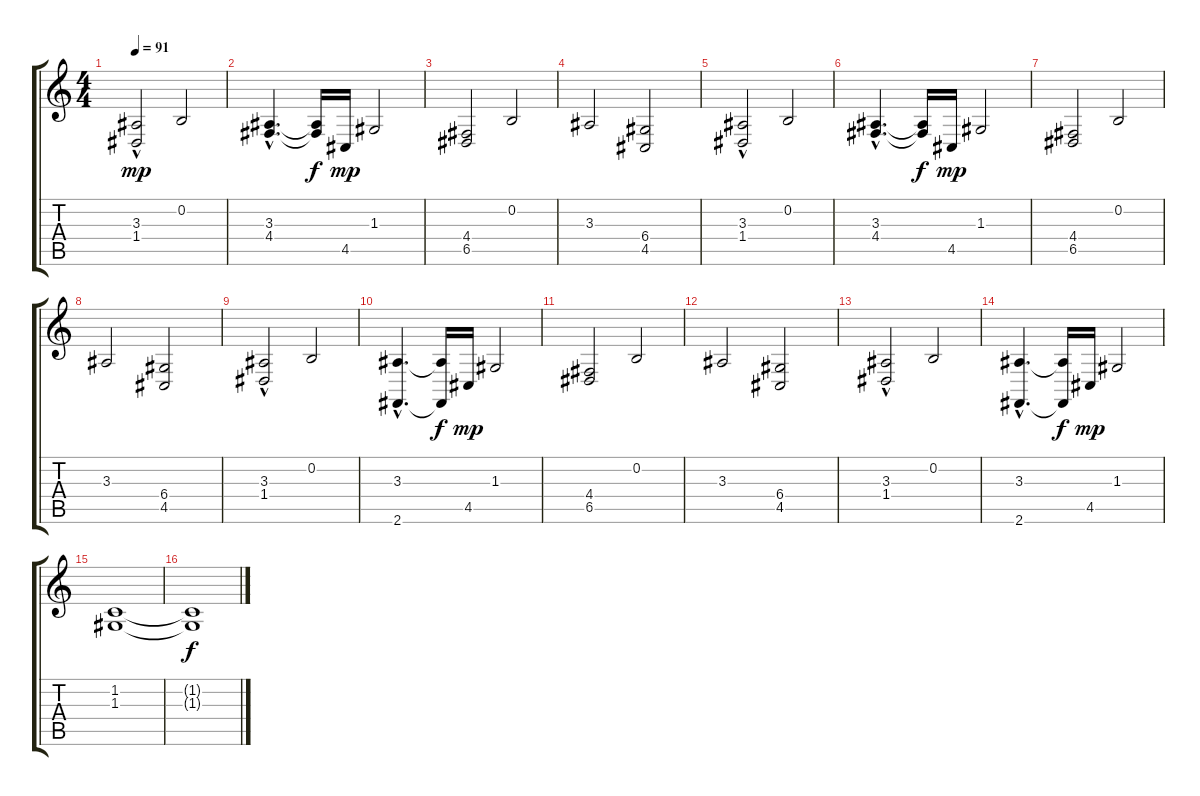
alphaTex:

\track "" {instrument pad2warm}
\staff {score tabs}
\tuning (E4 B3 G3 D3 A2 E2) {hide}
\ts (4 4)
\tempo 91
\clef g2
\ks c
(3.3{hac} 1.4).2{dy mp} 0.2.2 |
(3.3{hac} 4.4{hac}).4{d} (3.3{t} 4.4{t}).16{dy f} 4.5.16{dy mp} 1.3.2 |
(4.4 6.5).2 0.2.2 |
3.3.2 (6.4 4.5).2 |
(3.3{hac} 1.4).2 0.2.2 |
(3.3{hac} 4.4{hac}).4{d} (3.3{t} 4.4{t}).16{dy f} 4.5.16{dy mp} 1.3.2 |
(4.4 6.5).2 0.2.2 |
3.3.2 (6.4 4.5).2 |
(3.3{hac} 1.4).2 0.2.2 |
(3.3{hac} 2.6{hac}).4{d} (3.3{t} 2.6{t}).16{dy f} 4.5.16{dy mp} 1.3.2 |
(4.4 6.5).2 0.2.2 |
3.3.2 (6.4 4.5).2 |
(3.3{hac} 1.4).2 0.2.2 |
(3.3{hac} 2.6{hac}).4{d} (3.3{t} 2.6{t}).16{dy f} 4.5.16{dy mp} 1.3.2 |
(1.2 1.3).1 |
(1.2{t} 1.3{t}).1{dy f}
